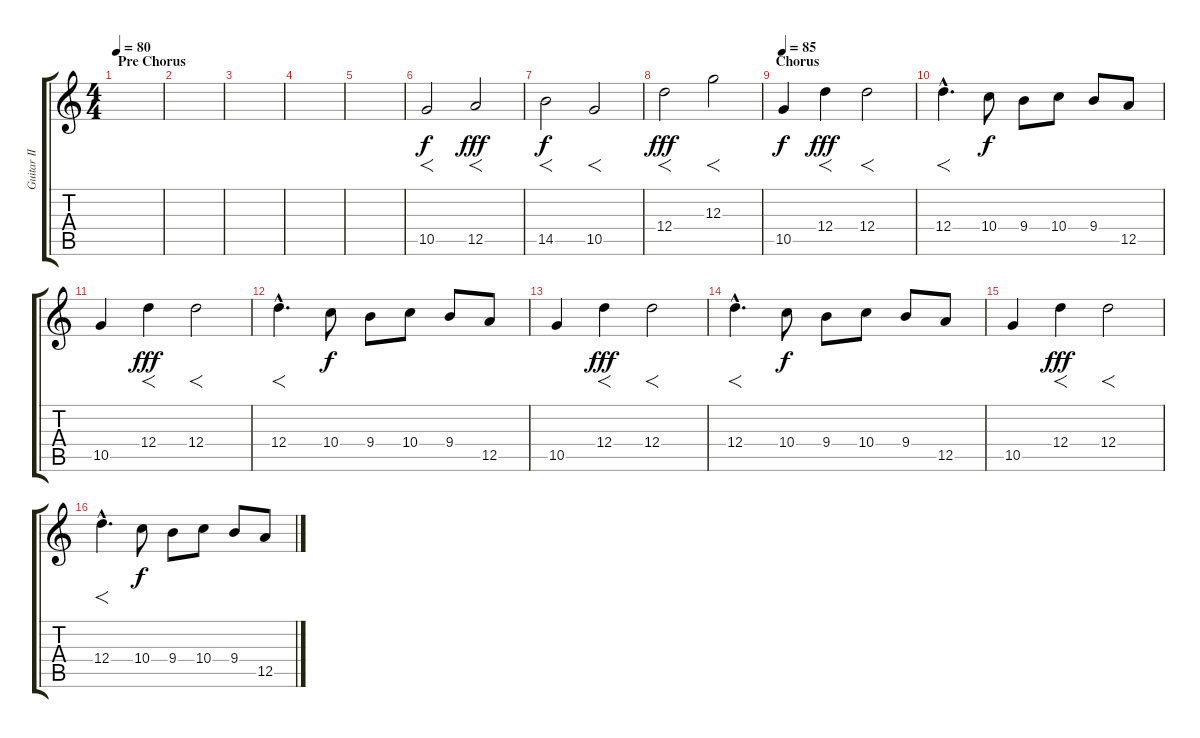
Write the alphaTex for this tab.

\track ("Guitar II . Ben Blankenship" "Guitar II ") {instrument overdrivenguitar}
\staff {score tabs}
\tuning (E4 B3 G3 D3 A2 E2) {hide}
\ts (4 4)
\section ("" "Pre Chorus")
\tempo 80
\clef g2
\ks c
|
|
|
|
|
10.5.2{f} 12.5.2{f dy fff} |
14.5.2{f dy f} 10.5.2{f} |
12.4.2{f dy fff} 12.3.2{f} |
\section ("" "Chorus")
\tempo 85
10.5.4{dy f} 12.4.4{f dy fff} 12.4.2{f} |
12.4{hac}.4{f d} 10.4.8{dy f} 9.4.8 10.4.8 9.4.8 12.5.8 |
10.5.4 12.4.4{f dy fff} 12.4.2{f} |
12.4{hac}.4{f d} 10.4.8{dy f} 9.4.8 10.4.8 9.4.8 12.5.8 |
10.5.4 12.4.4{f dy fff} 12.4.2{f} |
12.4{hac}.4{f d} 10.4.8{dy f} 9.4.8 10.4.8 9.4.8 12.5.8 |
10.5.4 12.4.4{f dy fff} 12.4.2{f} |
12.4{hac}.4{f d} 10.4.8{dy f} 9.4.8 10.4.8 9.4.8 12.5.8
